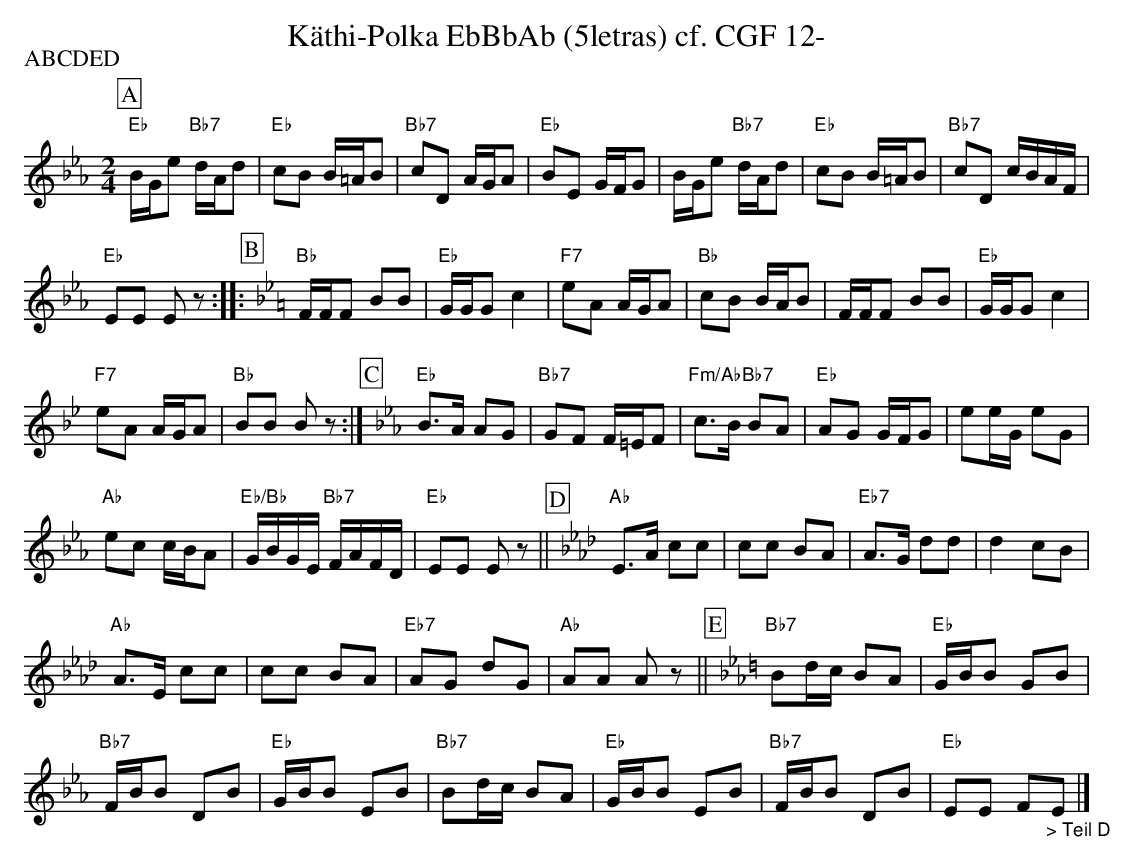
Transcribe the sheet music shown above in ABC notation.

X:1
T:K\"athi-Polka EbBbAb (5letras) cf. CGF 12-
P:ABCDED
M:2/4
L:1/16
K:Ebmaj%%MIDI gchordon
[P:A] "Eb"BGe2 "Bb7"dAd2 | "Eb"c2B2 B=AB2 | "Bb7"c2D2 AGA2 | "Eb"B2E2 GFG2 | BGe2 "Bb7"dAd2 | "Eb"c2B2 B=AB2 | "Bb7"c2D2 cBAF |
"Eb"E2E2 E2z2 :: [P:B] [K:Bbmaj] "Bb"FFF2 B2B2 | "Eb"GGG2 c4 | "F7"e2A2 AGA2 | "Bb"c2B2 BAB2 | FFF2 B2B2 | "Eb"GGG2 c4 |
"F7"e2A2 AGA2 | "Bb"B2B2 B2z2 :| [P:C] [K:Ebmaj] "Eb"B3A A2G2 | "Bb7"G2F2 F=EF2 | "Fm/Ab"c3B "Bb7"B2A2 | "Eb"A2G2 GFG2 | e2eG e2G2 |
"Ab"e2c2 cBA2 | "Eb/Bb"GBGE "Bb7"FAFD | "Eb"E2E2 E2z2 || [P:D] [K:Abmaj] "Ab"E3A c2c2 | c2c2 B2A2 | "Eb7"A3G d2d2 | d4c2B2 |
"Ab"A3E c2c2 | c2c2 B2A2 | "Eb7"A2G2 d2G2 | "Ab"A2A2 A2z2 || [P:E] [K:Ebmaj] "Bb7"B2dc B2A2 | "Eb"GBB2 G2B2 |
"Bb7"FBB2 D2B2 | "Eb"GBB2 E2B2 | "Bb7"B2dc B2A2 | "Eb"GBB2 E2B2 | "Bb7"FBB2 D2B2 | "Eb"E2E2 F2"_> Teil D"E2 |]
